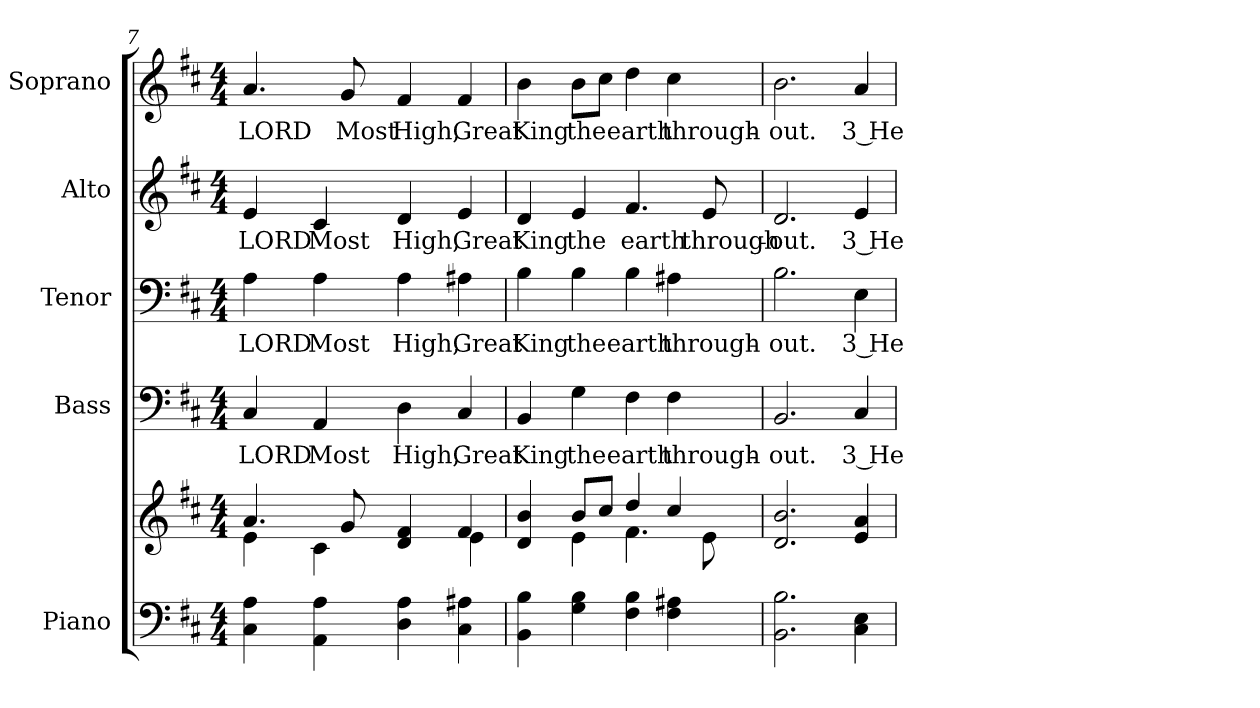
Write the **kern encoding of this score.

**kern	**kern	**kern	**text	**kern	**text	**kern	**text	**kern	**text
*part5	*part5	*part4	*part4	*part3	*part3	*part2	*part2	*part1	*part1
*staff6	*staff5	*staff4	*staff4	*staff3	*staff3	*staff2	*staff2	*staff1	*staff1
*I"Piano	*	*I"Bass	*	*I"Tenor	*	*I"Alto	*	*I"Soprano	*
*I'Pno.	*	*I'B.	*	*I'T.	*	*I'A.	*	*I'S.	*
*clefF4	*clefG2	*clefF4	*	*clefF4	*	*clefG2	*	*clefG2	*
*k[f#c#]	*k[f#c#]	*k[f#c#]	*	*k[f#c#]	*	*k[f#c#]	*	*k[f#c#]	*
*D:	*D:	*D:	*	*D:	*	*D:	*	*D:	*
*M4/4	*M4/4	*M4/4	*	*M4/4	*	*M4/4	*	*M4/4	*
=7	=7	=7	=7	=7	=7	=7	=7	=7	=7
*	*^	*	*	*	*	*	*	*	*
!	!	!	!	!LO:LY:b:color=#000000	!	!	!	!	!	!
!	!	!	!	!	!	!LO:LY:b:color=#000000	!	!	!	!
!	!	!	!	!	!	!	!	!LO:LY:b:color=#000000	!	!
!	!	!	!	!	!	!	!	!	!	!LO:LY:b:color=#000000
4C#i\ 4Ai	4.ai/	4ei\	4C#i/	LORD	4Ai\	LORD	4ei/	LORD	4.ai/	LORD
!	!	!	!	!LO:LY:b:color=#000000	!	!	!	!	!	!
!	!	!	!	!	!	!LO:LY:b:color=#000000	!	!	!	!
!	!	!	!	!	!	!	!	!LO:LY:b:color=#000000	!	!
4AAi\ 4Ai	.	4c#i\	4AAi/	Most	4Ai\	Most	4c#i/	Most	.	.
!	!	!	!	!	!	!	!	!	!	!LO:LY:b:color=#000000
.	8gi/	.	.	.	.	.	.	.	8gi/	Most
!	!	!	!	!LO:LY:b:color=#000000	!	!	!	!	!	!
!	!	!	!	!	!	!LO:LY:b:color=#000000	!	!	!	!
!	!	!	!	!	!	!	!	!LO:LY:b:color=#000000	!	!
!	!	!	!	!	!	!	!	!	!	!LO:LY:b:color=#000000
4Di\ 4Ai	4di/ 4f#i	4ryy	4Di\	High,	4Ai\	High,	4di/	High,	4f#i/	High,
!	!	!	!	!LO:LY:b:color=#000000	!	!	!	!	!	!
!	!	!	!	!	!	!LO:LY:b:color=#000000	!	!	!	!
!	!	!	!	!	!	!	!	!LO:LY:b:color=#000000	!	!
!	!	!	!	!	!	!	!	!	!	!LO:LY:b:color=#000000
4C#i\ 4A#Xi	4f#i/	4ei\	4C#i/	Great	4A#Xi\	Great	4ei/	Great	4f#i/	Great
=8	=8	=8	=8	=8	=8	=8	=8	=8	=8	=8
!	!	!	!	!LO:LY:b:color=#000000	!	!	!	!	!	!
!	!	!	!	!	!	!LO:LY:b:color=#000000	!	!	!	!
!	!	!	!	!	!	!	!	!LO:LY:b:color=#000000	!	!
!	!	!	!	!	!	!	!	!	!	!LO:LY:b:color=#000000
4BBi\ 4Bi	4di/ 4bi	4ryy	4BBi/	King	4Bi\	King	4di/	King	4bi\	King
!	!	!	!	!LO:LY:b:color=#000000	!	!	!	!	!	!
!	!	!	!	!	!	!LO:LY:b:color=#000000	!	!	!	!
!	!	!	!	!	!	!	!	!LO:LY:b:color=#000000	!	!
!	!	!	!	!	!	!	!	!	!	!LO:LY:b:color=#000000
4Gi\ 4Bi	8bi/L	4ei\	4Gi\	the	4Bi\	the	4ei/	the	8bi\L	the
.	8cc#i/J	.	.	.	.	.	.	.	8cc#i\J	.
!	!	!	!	!LO:LY:b:color=#000000	!	!	!	!	!	!
!	!	!	!	!	!	!LO:LY:b:color=#000000	!	!	!	!
!	!	!	!	!	!	!	!	!LO:LY:b:color=#000000	!	!
!	!	!	!	!	!	!	!	!	!	!LO:LY:b:color=#000000
4F#i\ 4Bi	4ddi/	4.f#i\	4F#i\	earth	4Bi\	earth	4.f#i/	earth	4ddi\	earth
!	!	!	!	!LO:LY:b:color=#000000	!	!	!	!	!	!
!	!	!	!	!	!	!LO:LY:b:color=#000000	!	!	!	!
!	!	!	!	!	!	!	!	!	!	!LO:LY:b:color=#000000
4F#i\ 4A#Xi	4cc#i/	.	4F#i\	through-	4A#Xi\	through-	.	.	4cc#i\	through-
!	!	!	!	!	!	!	!	!LO:LY:b:color=#000000	!	!
.	.	8ei\	.	.	.	.	8ei/	through-	.	.
*	*v	*v	*	*	*	*	*	*	*	*
!!LO:PB:g=z
=9	=9	=9	=9	=9	=9	=9	=9	=9	=9
*	*^	*	*	*	*	*	*	*	*
!	!	!	!	!LO:LY:b:color=#000000	!	!	!	!	!	!
*	*v	*v	*	*	*	*	*	*	*	*
*	*^	*	*	*	*	*	*	*	*
!	!	!	!	!	!	!LO:LY:b:color=#000000	!	!	!	!
*	*v	*v	*	*	*	*	*	*	*	*
*	*^	*	*	*	*	*	*	*	*
!	!	!	!	!	!	!	!	!LO:LY:b:color=#000000	!	!
*	*v	*v	*	*	*	*	*	*	*	*
*	*^	*	*	*	*	*	*	*	*
!	!	!	!	!	!	!	!	!	!	!LO:LY:b:color=#000000
*	*v	*v	*	*	*	*	*	*	*	*
2.BBi\ 2.Bi	2.di/ 2.bi	2.BBi/	-out.	2.Bi\	-out.	2.di/	-out.	2.bi\	-out.
!	!	!	!LO:LY:b:color=#000000	!	!	!	!	!	!
!	!	!	!	!	!LO:LY:b:color=#000000	!	!	!	!
!	!	!	!	!	!	!	!LO:LY:b:color=#000000	!	!
!	!	!	!	!	!	!	!	!	!LO:LY:b:color=#000000
4C#i\ 4Ei	4ei/ 4ai	4C#i/	3 He	4Ei\	3 He	4ei/	3 He	4ai/	3 He
=	=	=	=	=	=	=	=	=	=
*-	*-	*-	*-	*-	*-	*-	*-	*-	*-
